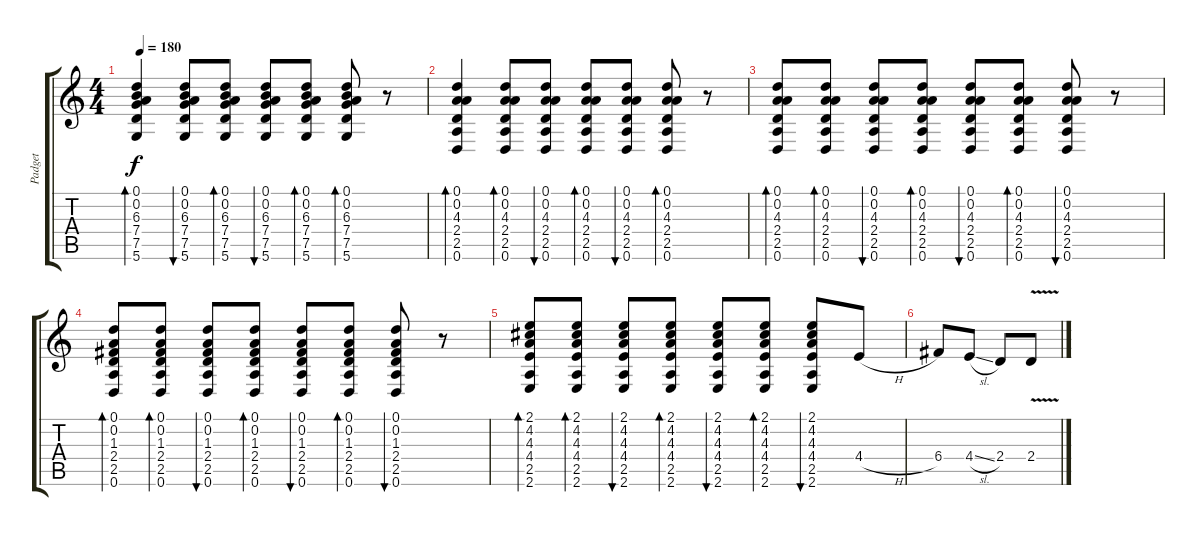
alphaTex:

\track ("Padget" "Padget") {instrument acousticguitarsteel}
\staff {score tabs}
\tuning (D4 A3 F3 C3 G2 D2) {hide}
\ts (4 4)
\tempo 180
\clef g2
\ks c
(0.1 0.2 6.3 7.4 7.5 5.6).4{bd 30 dy f} (0.1 0.2 6.3 7.4 7.5 5.6).8{bu 30} (0.1 0.2 6.3 7.4 7.5 5.6).8{bd 30} (0.1 0.2 6.3 7.4 7.5 5.6).8{bu 30} (0.1 0.2 6.3 7.4 7.5 5.6).8{bd 30} (0.1 0.2 6.3 7.4 7.5 5.6).8{bd 30} r.8 |
(0.1 0.2 4.3 2.4 2.5 0.6).4{bd 30} (0.1 0.2 4.3 2.4 2.5 0.6).8{bd 30} (0.1 0.2 4.3 2.4 2.5 0.6).8{bu 30} (0.1 0.2 4.3 2.4 2.5 0.6).8{bd 30} (0.1 0.2 4.3 2.4 2.5 0.6).8{bu 30} (0.1 0.2 4.3 2.4 2.5 0.6).8{bd 30} r.8 |
(0.1 0.2 4.3 2.4 2.5 0.6).8{bd 30} (0.1 0.2 4.3 2.4 2.5 0.6).8{bd 30} (0.1 0.2 4.3 2.4 2.5 0.6).8{bu 30} (0.1 0.2 4.3 2.4 2.5 0.6).8{bd 30} (0.1 0.2 4.3 2.4 2.5 0.6).8{bu 30} (0.1 0.2 4.3 2.4 2.5 0.6).8{bd 30} (0.1 0.2 4.3 2.4 2.5 0.6).8{bu 30} r.8 |
(0.1 0.2 1.3 2.4 2.5 0.6).8{bd 30} (0.1 0.2 1.3 2.4 2.5 0.6).8{bd 30} (0.1 0.2 1.3 2.4 2.5 0.6).8{bu 30} (0.1 0.2 1.3 2.4 2.5 0.6).8{bd 30} (0.1 0.2 1.3 2.4 2.5 0.6).8{bu 30} (0.1 0.2 1.3 2.4 2.5 0.6).8{bd 30} (0.1 0.2 1.3 2.4 2.5 0.6).8{bu 30} r.8 |
(2.1 4.2 4.3 4.4 2.5 2.6).8{bd 30} (2.1 4.2 4.3 4.4 2.5 2.6).8{bd 30} (2.1 4.2 4.3 4.4 2.5 2.6).8{bu 30} (2.1 4.2 4.3 4.4 2.5 2.6).8{bd 30} (2.1 4.2 4.3 4.4 2.5 2.6).8{bu 30} (2.1 4.2 4.3 4.4 2.5 2.6).8{bd 30} (2.1 4.2 4.3 4.4 2.5 2.6).8{bu 30} 4.4{h}.8 |
6.4.8 4.4{sl}.8 2.4.8 2.4{v}.8
